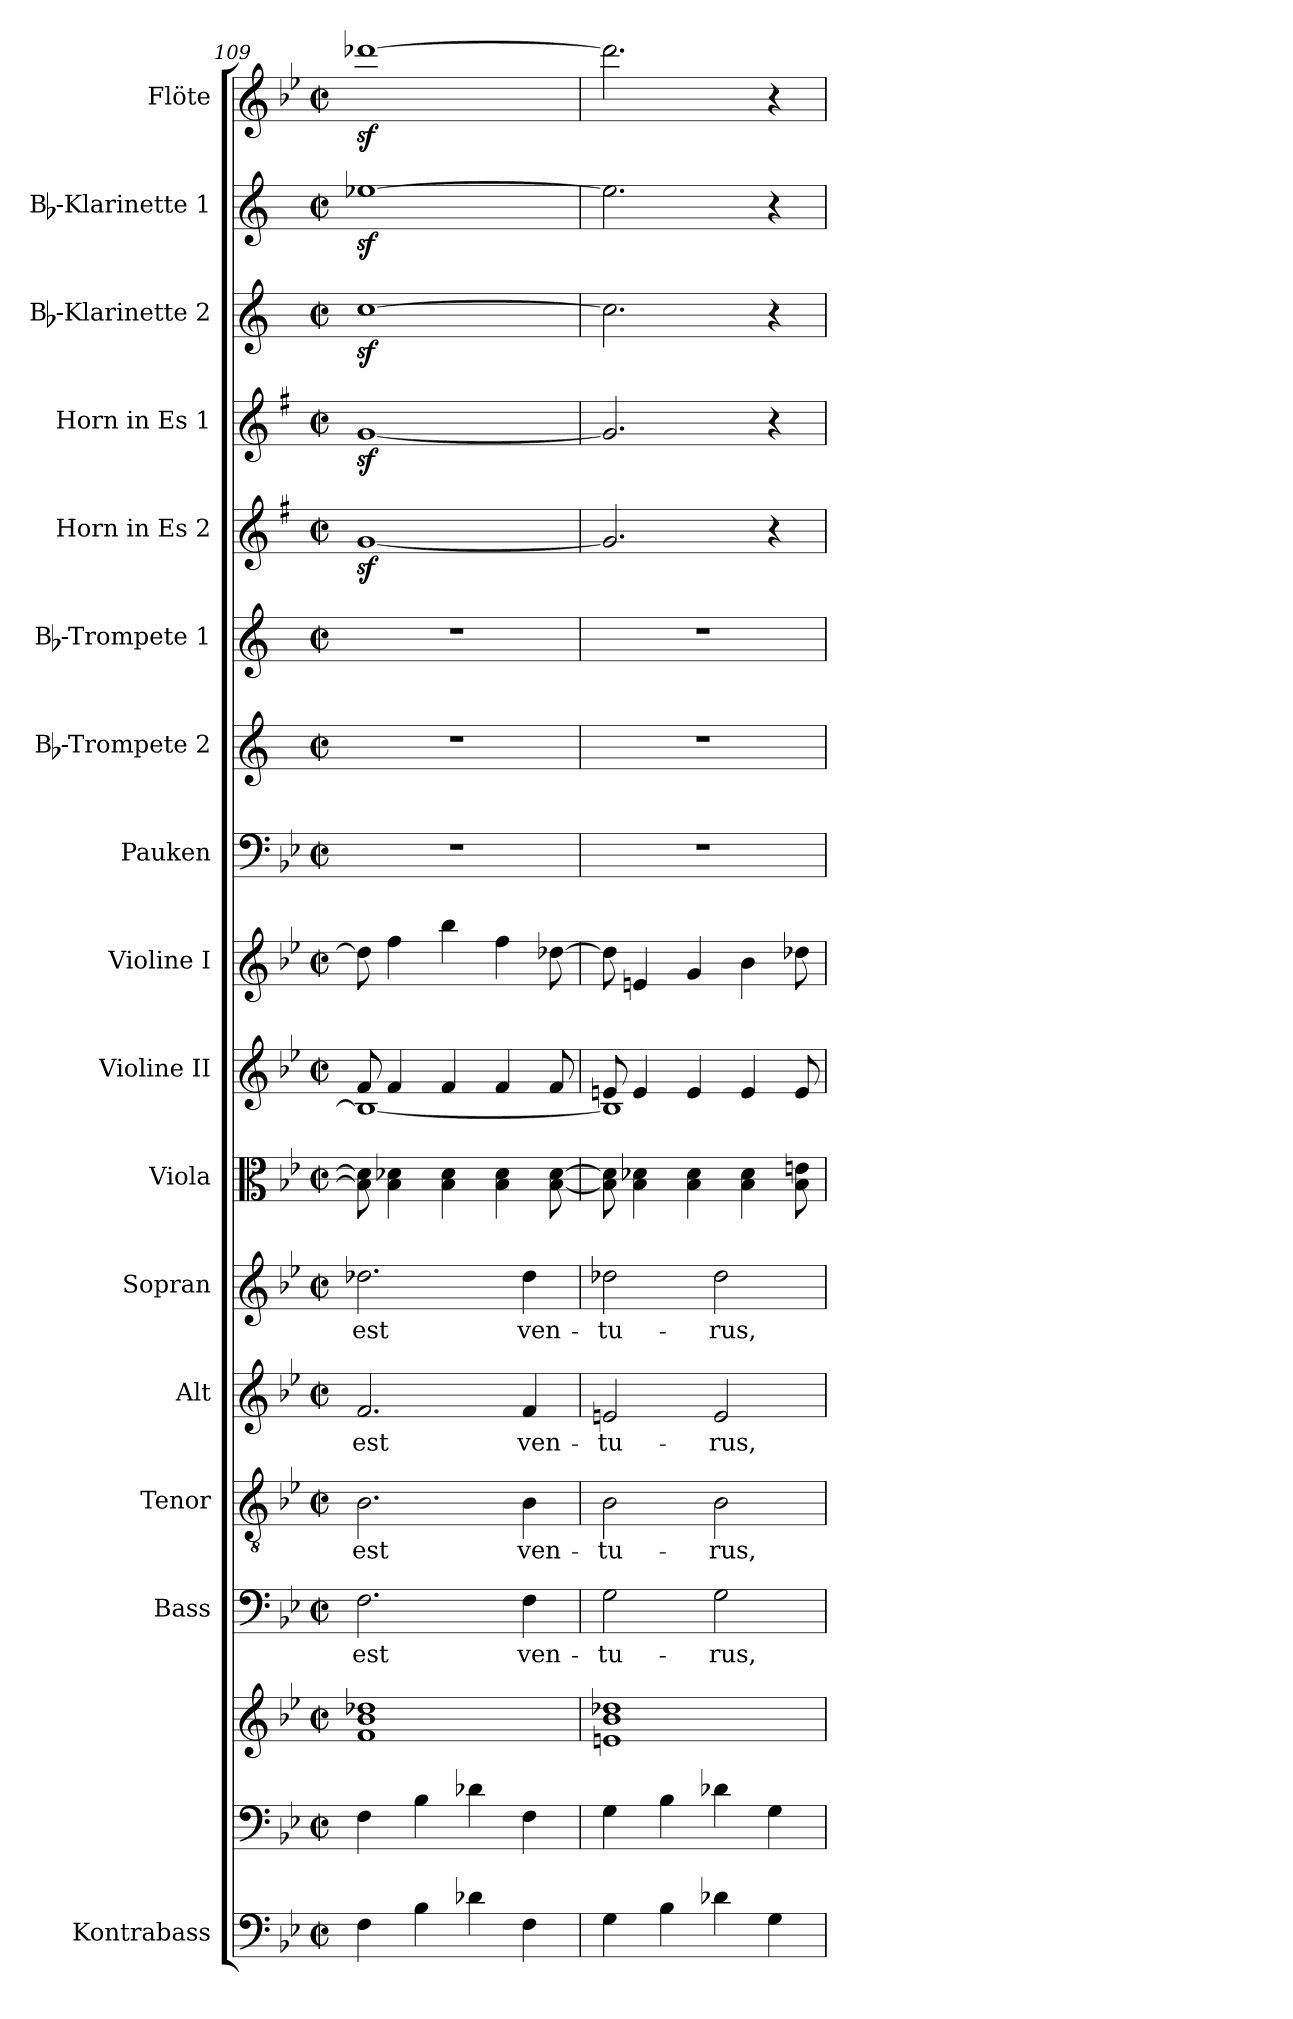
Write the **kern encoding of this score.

**kern	**kern	**kern	**kern	**text	**kern	**text	**kern	**text	**kern	**text	**kern	**kern	**kern	**kern	**kern	**kern	**kern	**kern	**kern	**kern	**kern
*part17	*part16	*part16	*part15	*part15	*part14	*part14	*part13	*part13	*part12	*part12	*part11	*part10	*part9	*part8	*part7	*part6	*part5	*part4	*part3	*part2	*part1
*staff18	*staff17	*staff16	*staff15	*staff15	*staff14	*staff14	*staff13	*staff13	*staff12	*staff12	*staff11	*staff10	*staff9	*staff8	*staff7	*staff6	*staff5	*staff4	*staff3	*staff2	*staff1
*I"Kontrabass	*	*	*I"Bass	*	*I"Tenor	*	*I"Alt	*	*I"Sopran	*	*I"Viola	*I"Violine II	*I"Violine I	*I"Pauken	*I"Bb-Trompete 2	*I"Bb-Trompete 1	*I"Horn in Es 2	*I"Horn in Es 1	*I"Bb-Klarinette 2	*I"Bb-Klarinette 1	*I"Flöte
*I'Kb.	*	*	*I'B.	*	*I'T.	*	*I'A.	*	*I'S.	*	*I'Vla.	*I'Vl. II	*I'Vl. I	*I'Pk.	*I'Bb Trp. 2	*I'Bb Trp. 1	*	*	*I'Bb Kl. 2	*I'Bb Kl. 1	*I'Fl.
*clefF4	*clefF4	*clefG2	*clefF4	*	*clefGv2	*	*clefG2	*	*clefG2	*	*clefC3	*clefG2	*clefG2	*clefF4	*clefG2	*clefG2	*clefG2	*clefG2	*clefG2	*clefG2	*clefG2
*ITrd7c12	*	*	*	*	*	*	*	*	*	*	*	*	*	*	*ITrd1c2	*ITrd1c2	*ITrd5c9	*ITrd5c9	*ITrd1c2	*ITrd1c2	*
*k[b-e-]	*k[b-e-]	*k[b-e-]	*k[b-e-]	*	*k[b-e-]	*	*k[b-e-]	*	*k[b-e-]	*	*k[b-e-]	*k[b-e-]	*k[b-e-]	*k[b-e-]	*k[b-e-]	*k[b-e-]	*k[b-e-]	*k[b-e-]	*k[b-e-]	*k[b-e-]	*k[b-e-]
*B-:	*B-:	*B-:	*B-:	*	*B-:	*	*B-:	*	*B-:	*	*B-:	*B-:	*B-:	*B-:	*B-:	*B-:	*B-:	*B-:	*B-:	*B-:	*B-:
*M2/2	*M2/2	*M2/2	*M2/2	*	*M2/2	*	*M2/2	*	*M2/2	*	*M2/2	*M2/2	*M2/2	*M2/2	*M2/2	*M2/2	*M2/2	*M2/2	*M2/2	*M2/2	*M2/2
*met(c|)	*met(c|)	*met(c|)	*met(c|)	*	*met(c|)	*	*met(c|)	*	*met(c|)	*	*met(c|)	*met(c|)	*met(c|)	*met(c|)	*met(c|)	*met(c|)	*met(c|)	*met(c|)	*met(c|)	*met(c|)	*met(c|)
=109	=109	=109	=109	=109	=109	=109	=109	=109	=109	=109	=109	=109	=109	=109	=109	=109	=109	=109	=109	=109	=109
!	!	!	!	!LO:LY:b	!	!LO:LY:b	!	!LO:LY:b	!	!LO:LY:b	!	!	!	!	!	!	!	!	!	!	!
*	*	*	*	*	*	*	*	*	*	*	*	*^	*	*	*	*	*	*	*	*	*
4FF\	4F\	1f 1b- 1dd-X	2.F\	est	2.B-\	est	2.f/	est	2.dd-X\	est	8B-\] 8d-\]	8f/	1B-_	8dd-\]	1r	1r	1r	[1B-z<	[1B-z<	[1b-z<	[1dd-Xz<	[1ddd-Xz<
.	.	.	.	.	.	.	.	.	.	.	4B-\ 4d-X\	4f/	.	4ff\	.	.	.	.	.	.	.	.
4BB-\	4B-\	.	.	.	.	.	.	.	.	.	.	.	.	.	.	.	.	.	.	.	.	.
.	.	.	.	.	.	.	.	.	.	.	4B-\ 4d-\	4f/	.	4bb-\	.	.	.	.	.	.	.	.
4D-X\	4d-X\	.	.	.	.	.	.	.	.	.	.	.	.	.	.	.	.	.	.	.	.	.
.	.	.	.	.	.	.	.	.	.	.	4B-\ 4d-\	4f/	.	4ff\	.	.	.	.	.	.	.	.
!	!	!	!	!LO:LY:b	!	!LO:LY:b	!	!LO:LY:b	!	!LO:LY:b	!	!	!	!	!	!	!	!	!	!	!	!
4FF\	4F\	.	4F\	ven-	4B-\	ven-	4f/	ven-	4dd-\	ven-	.	.	.	.	.	.	.	.	.	.	.	.
.	.	.	.	.	.	.	.	.	.	.	[8B-\ [8d-\	8f/	.	[8dd-X\	.	.	.	.	.	.	.	.
!!LO:PB:g=z
=110	=110	=110	=110	=110	=110	=110	=110	=110	=110	=110	=110	=110	=110	=110	=110	=110	=110	=110	=110	=110	=110	=110
!	!	!	!	!LO:LY:b	!	!LO:LY:b	!	!LO:LY:b	!	!LO:LY:b	!	!	!	!	!	!	!	!	!	!	!	!
4GG\	4G\	1en 1b- 1dd-X	2G\	-tu-	2B-\	-tu-	2en/	-tu-	2dd-X\	-tu-	8B-\] 8d-\]	8en/	1B-]	8dd-\]	1r	1r	1r	2.B-/]	2.B-/]	2.b-\]	2.dd-\]	2.ddd-\]
.	.	.	.	.	.	.	.	.	.	.	4B-\ 4d-X\	4e/	.	4en/	.	.	.	.	.	.	.	.
4BB-\	4B-\	.	.	.	.	.	.	.	.	.	.	.	.	.	.	.	.	.	.	.	.	.
.	.	.	.	.	.	.	.	.	.	.	4B-\ 4d-\	4e/	.	4g/	.	.	.	.	.	.	.	.
!	!	!	!	!LO:LY:b	!	!LO:LY:b	!	!LO:LY:b	!	!LO:LY:b	!	!	!	!	!	!	!	!	!	!	!	!
4D-X\	4d-X\	.	2G\	-rus,	2B-\	-rus,	2e/	-rus,	2dd-\	-rus,	.	.	.	.	.	.	.	.	.	.	.	.
.	.	.	.	.	.	.	.	.	.	.	4B-\ 4d-\	4e/	.	4b-\	.	.	.	.	.	.	.	.
4GG\	4G\	.	.	.	.	.	.	.	.	.	.	.	.	.	.	.	.	4r	4r	4r	4r	4r
.	.	.	.	.	.	.	.	.	.	.	8B-\ 8en\	8e/	.	8dd-X\	.	.	.	.	.	.	.	.
*	*	*	*	*	*	*	*	*	*	*	*	*v	*v	*	*	*	*	*	*	*	*	*
=	=	=	=	=	=	=	=	=	=	=	=	=	=	=	=	=	=	=	=	=	=
*-	*-	*-	*-	*-	*-	*-	*-	*-	*-	*-	*-	*-	*-	*-	*-	*-	*-	*-	*-	*-	*-
